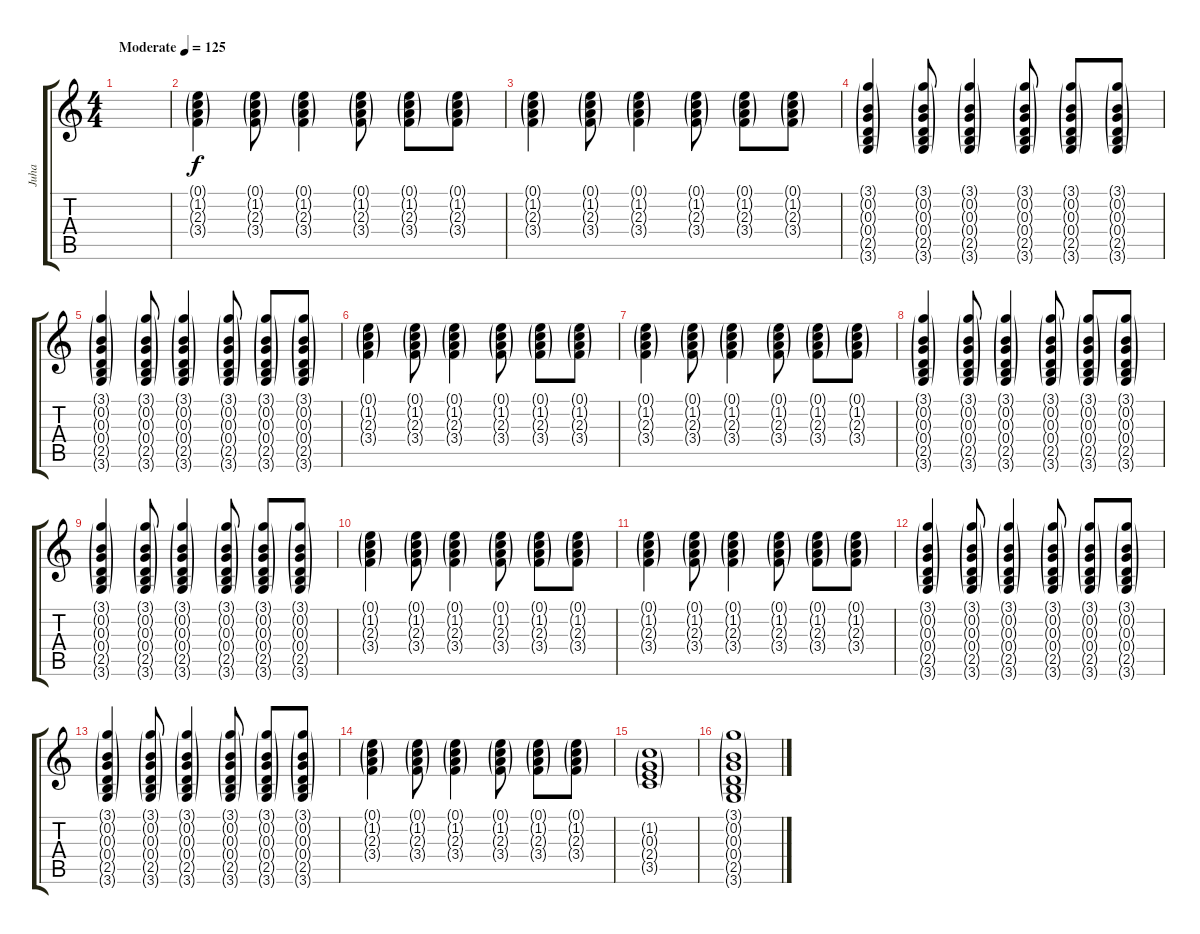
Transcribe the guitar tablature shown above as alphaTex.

\track ("Juha" "Juha") {instrument electricguitarclean}
\staff {score tabs}
\tuning (E4 B3 G3 D3 A2 E2) {hide}
\ts (4 4)
\tempo (125 "Moderate")
\clef g2
\ks c
|
(0.1{g} 1.2{g} 2.3{g} 3.4{g}).4 (0.1{g} 1.2{g} 2.3{g} 3.4{g}).8 (0.1{g} 1.2{g} 2.3{g} 3.4{g}).4 (0.1{g} 1.2{g} 2.3{g} 3.4{g}).8 (0.1{g} 1.2{g} 2.3{g} 3.4{g}).8 (0.1{g} 1.2{g} 2.3{g} 3.4{g}).8 |
(0.1{g} 1.2{g} 2.3{g} 3.4{g}).4 (0.1{g} 1.2{g} 2.3{g} 3.4{g}).8 (0.1{g} 1.2{g} 2.3{g} 3.4{g}).4 (0.1{g} 1.2{g} 2.3{g} 3.4{g}).8 (0.1{g} 1.2{g} 2.3{g} 3.4{g}).8 (0.1{g} 1.2{g} 2.3{g} 3.4{g}).8 |
(3.1{g} 0.2{g} 0.3{g} 0.4{g} 2.5{g} 3.6{g}).4 (3.1{g} 0.2{g} 0.3{g} 0.4{g} 2.5{g} 3.6{g}).8 (3.1{g} 0.2{g} 0.3{g} 0.4{g} 2.5{g} 3.6{g}).4 (3.1{g} 0.2{g} 0.3{g} 0.4{g} 2.5{g} 3.6{g}).8 (3.1{g} 0.2{g} 0.3{g} 0.4{g} 2.5{g} 3.6{g}).8 (3.1{g} 0.2{g} 0.3{g} 0.4{g} 2.5{g} 3.6{g}).8 |
(3.1{g} 0.2{g} 0.3{g} 0.4{g} 2.5{g} 3.6{g}).4 (3.1{g} 0.2{g} 0.3{g} 0.4{g} 2.5{g} 3.6{g}).8 (3.1{g} 0.2{g} 0.3{g} 0.4{g} 2.5{g} 3.6{g}).4 (3.1{g} 0.2{g} 0.3{g} 0.4{g} 2.5{g} 3.6{g}).8 (3.1{g} 0.2{g} 0.3{g} 0.4{g} 2.5{g} 3.6{g}).8 (3.1{g} 0.2{g} 0.3{g} 0.4{g} 2.5{g} 3.6{g}).8 |
(0.1{g} 1.2{g} 2.3{g} 3.4{g}).4 (0.1{g} 1.2{g} 2.3{g} 3.4{g}).8 (0.1{g} 1.2{g} 2.3{g} 3.4{g}).4 (0.1{g} 1.2{g} 2.3{g} 3.4{g}).8 (0.1{g} 1.2{g} 2.3{g} 3.4{g}).8 (0.1{g} 1.2{g} 2.3{g} 3.4{g}).8 |
(0.1{g} 1.2{g} 2.3{g} 3.4{g}).4 (0.1{g} 1.2{g} 2.3{g} 3.4{g}).8 (0.1{g} 1.2{g} 2.3{g} 3.4{g}).4 (0.1{g} 1.2{g} 2.3{g} 3.4{g}).8 (0.1{g} 1.2{g} 2.3{g} 3.4{g}).8 (0.1{g} 1.2{g} 2.3{g} 3.4{g}).8 |
(3.1{g} 0.2{g} 0.3{g} 0.4{g} 2.5{g} 3.6{g}).4 (3.1{g} 0.2{g} 0.3{g} 0.4{g} 2.5{g} 3.6{g}).8 (3.1{g} 0.2{g} 0.3{g} 0.4{g} 2.5{g} 3.6{g}).4 (3.1{g} 0.2{g} 0.3{g} 0.4{g} 2.5{g} 3.6{g}).8 (3.1{g} 0.2{g} 0.3{g} 0.4{g} 2.5{g} 3.6{g}).8 (3.1{g} 0.2{g} 0.3{g} 0.4{g} 2.5{g} 3.6{g}).8 |
(3.1{g} 0.2{g} 0.3{g} 0.4{g} 2.5{g} 3.6{g}).4 (3.1{g} 0.2{g} 0.3{g} 0.4{g} 2.5{g} 3.6{g}).8 (3.1{g} 0.2{g} 0.3{g} 0.4{g} 2.5{g} 3.6{g}).4 (3.1{g} 0.2{g} 0.3{g} 0.4{g} 2.5{g} 3.6{g}).8 (3.1{g} 0.2{g} 0.3{g} 0.4{g} 2.5{g} 3.6{g}).8 (3.1{g} 0.2{g} 0.3{g} 0.4{g} 2.5{g} 3.6{g}).8 |
(0.1{g} 1.2{g} 2.3{g} 3.4{g}).4 (0.1{g} 1.2{g} 2.3{g} 3.4{g}).8 (0.1{g} 1.2{g} 2.3{g} 3.4{g}).4 (0.1{g} 1.2{g} 2.3{g} 3.4{g}).8 (0.1{g} 1.2{g} 2.3{g} 3.4{g}).8 (0.1{g} 1.2{g} 2.3{g} 3.4{g}).8 |
(0.1{g} 1.2{g} 2.3{g} 3.4{g}).4 (0.1{g} 1.2{g} 2.3{g} 3.4{g}).8 (0.1{g} 1.2{g} 2.3{g} 3.4{g}).4 (0.1{g} 1.2{g} 2.3{g} 3.4{g}).8 (0.1{g} 1.2{g} 2.3{g} 3.4{g}).8 (0.1{g} 1.2{g} 2.3{g} 3.4{g}).8 |
(3.1{g} 0.2{g} 0.3{g} 0.4{g} 2.5{g} 3.6{g}).4 (3.1{g} 0.2{g} 0.3{g} 0.4{g} 2.5{g} 3.6{g}).8 (3.1{g} 0.2{g} 0.3{g} 0.4{g} 2.5{g} 3.6{g}).4 (3.1{g} 0.2{g} 0.3{g} 0.4{g} 2.5{g} 3.6{g}).8 (3.1{g} 0.2{g} 0.3{g} 0.4{g} 2.5{g} 3.6{g}).8 (3.1{g} 0.2{g} 0.3{g} 0.4{g} 2.5{g} 3.6{g}).8 |
(3.1{g} 0.2{g} 0.3{g} 0.4{g} 2.5{g} 3.6{g}).4 (3.1{g} 0.2{g} 0.3{g} 0.4{g} 2.5{g} 3.6{g}).8 (3.1{g} 0.2{g} 0.3{g} 0.4{g} 2.5{g} 3.6{g}).4 (3.1{g} 0.2{g} 0.3{g} 0.4{g} 2.5{g} 3.6{g}).8 (3.1{g} 0.2{g} 0.3{g} 0.4{g} 2.5{g} 3.6{g}).8 (3.1{g} 0.2{g} 0.3{g} 0.4{g} 2.5{g} 3.6{g}).8 |
(0.1{g} 1.2{g} 2.3{g} 3.4{g}).4 (0.1{g} 1.2{g} 2.3{g} 3.4{g}).8 (0.1{g} 1.2{g} 2.3{g} 3.4{g}).4 (0.1{g} 1.2{g} 2.3{g} 3.4{g}).8 (0.1{g} 1.2{g} 2.3{g} 3.4{g}).8 (0.1{g} 1.2{g} 2.3{g} 3.4{g}).8 |
(1.2{g} 0.3{g} 2.4{g} 3.5{g}).1 |
(3.1{g} 0.2{g} 0.3{g} 0.4{g} 2.5{g} 3.6{g}).1
